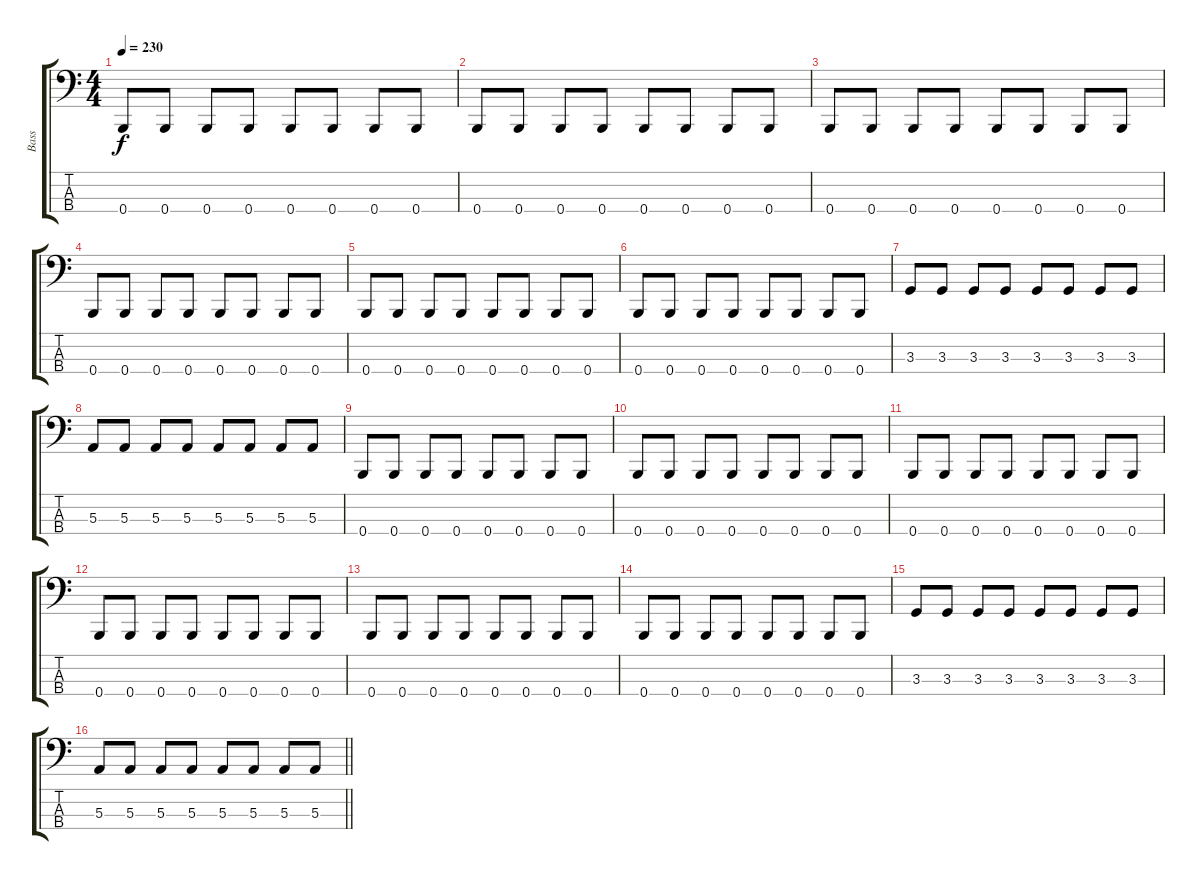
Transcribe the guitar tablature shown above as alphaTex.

\track ("Bass" "Bass") {instrument electricbassfinger}
\staff {score tabs}
\tuning (D2 A1 E1 B0) {hide}
\ts (4 4)
\tempo 230
\clef f4
\ks c
0.4.8{dy f} 0.4.8 0.4.8 0.4.8 0.4.8 0.4.8 0.4.8 0.4.8 |
0.4.8 0.4.8 0.4.8 0.4.8 0.4.8 0.4.8 0.4.8 0.4.8 |
0.4.8 0.4.8 0.4.8 0.4.8 0.4.8 0.4.8 0.4.8 0.4.8 |
0.4.8 0.4.8 0.4.8 0.4.8 0.4.8 0.4.8 0.4.8 0.4.8 |
0.4.8 0.4.8 0.4.8 0.4.8 0.4.8 0.4.8 0.4.8 0.4.8 |
0.4.8 0.4.8 0.4.8 0.4.8 0.4.8 0.4.8 0.4.8 0.4.8 |
3.3.8 3.3.8 3.3.8 3.3.8 3.3.8 3.3.8 3.3.8 3.3.8 |
5.3.8 5.3.8 5.3.8 5.3.8 5.3.8 5.3.8 5.3.8 5.3.8 |
0.4.8 0.4.8 0.4.8 0.4.8 0.4.8 0.4.8 0.4.8 0.4.8 |
0.4.8 0.4.8 0.4.8 0.4.8 0.4.8 0.4.8 0.4.8 0.4.8 |
0.4.8 0.4.8 0.4.8 0.4.8 0.4.8 0.4.8 0.4.8 0.4.8 |
0.4.8 0.4.8 0.4.8 0.4.8 0.4.8 0.4.8 0.4.8 0.4.8 |
0.4.8 0.4.8 0.4.8 0.4.8 0.4.8 0.4.8 0.4.8 0.4.8 |
0.4.8 0.4.8 0.4.8 0.4.8 0.4.8 0.4.8 0.4.8 0.4.8 |
3.3.8 3.3.8 3.3.8 3.3.8 3.3.8 3.3.8 3.3.8 3.3.8 |
\barLineRight lightlight
5.3.8 5.3.8 5.3.8 5.3.8 5.3.8 5.3.8 5.3.8 5.3.8
